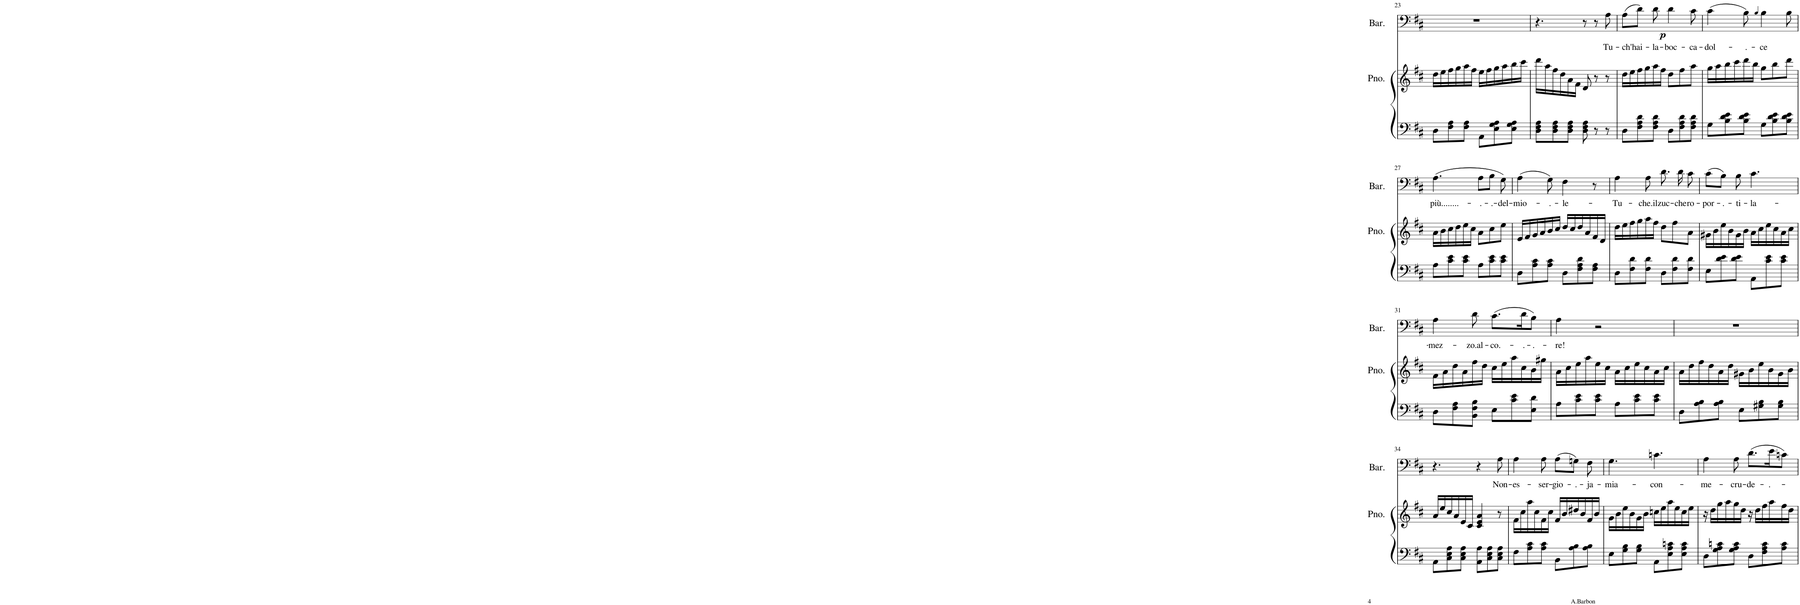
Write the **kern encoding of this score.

**kern	**kern	**kern	**text	**dynam
*part3	*part2	*part1	*part1	*part1
*staff3	*staff2	*staff1	*staff1	*staff1
*I"Piano	*I"Piano	*I"Baritone	*	*
*I'Pno	*I'Pno.	*I'Bar.	*	*
!!LO:PB:g=z
*clefF4	*clefG2	*clefF4	*	*
*k[f#c#]	*k[f#c#]	*k[f#c#]	*	*
*M6/8	*M6/8	*M6/8	*	*
=23	=23	=23	=23	=23
8D\L	16dd\LL	2.r	.	.
.	16ee\	.	.	.
8F#\ 8A\	16ff#\	.	.	.
.	16gg\	.	.	.
8F#\ 8A\J	16aa\	.	.	.
.	16ff#\JJ	.	.	.
8AA\L	16ee\LL	.	.	.
.	16ff#\	.	.	.
8E\ 8G\ 8A\	16gg\	.	.	.
.	16aa\	.	.	.
8E\ 8G\ 8A\J	16bb\	.	.	.
.	16ccc#\JJ	.	.	.
=24	=24	=24	=24	=24
8D\ 8F#\ 8A\L	16ddd\LL	4.r	.	.
.	16aa\	.	.	.
8D\ 8F#\ 8A\	16ff#\	.	.	.
.	16dd\	.	.	.
8D\ 8F#\ 8A\J	16a\	.	.	.
.	16f#\JJ	.	.	.
8D\ 8F#\ 8A\	8d/	8r	.	.
!	!	!	!	!LO:DY:b
8r	8r	8r	.	p
!	!	!	!LO:LY:b	!
8r	8r	8A\	Tu-	.
=25	=25	=25	=25	=25
!	!	!	!LO:LY:b	!
8D\L	16dd\LL	(8A\L	-ch'hai-	.
.	16ee\	.	.	.
8F#\ 8A\ 8d\	16ff#\	8d\J)	.	.
.	16gg\	.	.	.
!	!	!	!LO:LY:b	!
8F#\ 8A\ 8d\J	16aa\	8d\	-la-	.
.	16ff#\JJ	.	.	.
!	!	!	!LO:LY:b	!
8D\L	8dd\L	4d\	-boc-	.
8F#\ 8A\ 8d\	8ff#\	.	.	.
!	!	!	!LO:LY:b	!
8F#\ 8A\ 8d\J	8aa\J	8c#\	-ca-	.
=26	=26	=26	=26	=26
!	!	!	!LO:LY:b	!
8G\L	16gg\LL	(4c#\	-dol-	.
.	16aa\	.	.	.
8B\ 8d\ 8e\	16bb\	.	.	.
.	16ccc#\	.	.	.
!	!	!	!LO:LY:b	!
8B\ 8d\ 8e\J	16ddd\	8B\)	-.-	.
.	16bb\JJ	.	.	.
.	.	4qB/	.	.
!	!	!	!LO:LY:b	!
8G\L	8gg\L	4B\	-ce	.
8B\ 8d\ 8e\	8bb\	.	.	.
8B\ 8d\ 8e\J	8ddd\J	8B\	.	.
!!LO:LB:g=z
=27	=27	=27	=27	=27
!	!	!	!LO:LY:b	!
8A\L	16a\LL	(4.A\	più........-	.
.	16b\	.	.	.
8c#\ 8e\	16cc#\	.	.	.
.	16dd\	.	.	.
8c#\ 8e\J	16ee\	.	.	.
.	16cc#\JJ	.	.	.
!	!	!	!LO:LY:b	!
8A\L	8a\L	8A\L	-.-	.
!	!	!	!LO:LY:b	!
8c#\ 8e\	8cc#\	8B\J	-.-	.
!	!	!	!LO:LY:b	!
8c#\ 8e\J	8ee\J	8G\)	-del-	.
=28	=28	=28	=28	=28
!	!	!	!LO:LY:b	!
8D\L	16e/LL	(4A\	-mio-	.
.	16f#/	.	.	.
8A\ 8c#\	16g/	.	.	.
.	16a/	.	.	.
!	!	!	!LO:LY:b	!
8A\ 8c#\J	16b/	8G\)	-.-	.
.	16cc#/JJ	.	.	.
!	!	!	!LO:LY:b	!
8D\L	16dd/LL	4F#\	-le-	.
.	16cc#/	.	.	.
8F#\ 8A\ 8d\	16dd/	.	.	.
.	16a/	.	.	.
8F#\ 8A\J	16f#/	8r	.	.
.	16d/JJ	.	.	.
=29	=29	=29	=29	=29
!	!	!	!LO:LY:b	!
8D\L	16dd\LL	4A\	-Tu-	.
.	16ee\	.	.	.
8F#\ 8d\	16ff#\	.	.	.
.	16gg\	.	.	.
!	!	!	!LO:LY:b	!
8F#\ 8d\J	16aa\	8A\	-che.il-	.
.	16ff#\JJ	.	.	.
!	!	!	!LO:LY:b	!
8D\L	8dd\L	8.d\	-zuc-	.
8F#\ 8d\	8ff#\	.	.	.
!	!	!	!LO:LY:b	!
.	.	16d\	-che-	.
!	!	!	!LO:LY:b	!
8F#\ 8d\J	8a\J	8c#\	-ro-	.
=30	=30	=30	=30	=30
!	!	!	!LO:LY:b	!
8E\L	16g#X\LL	(8c#\L	-por-	.
.	16b\	.	.	.
!	!	!	!LO:LY:b	!
8d\ 8e\	16ee\	8B\J)	-.-	.
.	16b\	.	.	.
!	!	!	!LO:LY:b	!
8d\ 8e\J	16g#\	8B\	-ti-	.
.	16b\JJ	.	.	.
!	!	!	!LO:LY:b	!
8AA\L	16a\LL	4.c#\	-la-	.
.	16cc#\	.	.	.
8c#\ 8e\	16ee\	.	.	.
.	16cc#\	.	.	.
8c#\ 8e\J	16a\	.	.	.
.	16cc#\JJ	.	.	.
!!LO:LB:g=z
=31	=31	=31	=31	=31
!	!	!	!LO:LY:b	!
8D\L	16f#\LL	4A\	-mez-	.
.	16a\	.	.	.
8F#\ 8A\	16dd\	.	.	.
.	16a\	.	.	.
!	!	!	!LO:LY:b	!
8BB\ 8F#\ 8B\J	16ff#\	8d\	-zo.al-	.
.	16dd\JJ	.	.	.
!	!	!	!LO:LY:b	!
8E\L	16cc#\LL	(8.c#\L	-co.-	.
.	16ee\	.	.	.
8c#\ 8e\	16aa\	.	.	.
!	!	!	!LO:LY:b	!
.	16cc#\	16d\K	-.-	.
!	!	!	!LO:LY:b	!
8E\ 8d\J	16b\	8B\J)	-.-	.
.	16gg#X\JJ	.	.	.
=32	=32	=32	=32	=32
!	!	!	!LO:LY:b	!
8A\L	16a\LL	4A\	-re!	.
.	16cc#\	.	.	.
8c#\ 8e\	16ee\	.	.	.
.	16aa\	.	.	.
8c#\ 8e\J	16ee\	2r	.	.
.	16cc#\JJ	.	.	.
8A\L	16a\LL	.	.	.
.	16cc#\	.	.	.
8c#\ 8e\	16ee\	.	.	.
.	16cc#\	.	.	.
8c#\ 8e\J	16a\	.	.	.
.	16cc#\JJ	.	.	.
=33	=33	=33	=33	=33
8D\L	16a\LL	2.r	.	.
.	16dd\	.	.	.
8A\ 8B\	16ff#\	.	.	.
.	16dd\	.	.	.
8A\ 8B\J	16a\	.	.	.
.	16dd\JJ	.	.	.
8E\L	16g#X\LL	.	.	.
.	16b\	.	.	.
8G#X\ 8B\	16ee\	.	.	.
.	16b\	.	.	.
8G#\ 8B\J	16g#\	.	.	.
.	16b\JJ	.	.	.
!!LO:LB:g=z
=34	=34	=34	=34	=34
8AA\L	16a/LL	4.r	.	.
.	16ee/	.	.	.
8C#\ 8E\ 8A\	16cc#/	.	.	.
.	16a/	.	.	.
8C#\ 8E\ 8A\J	16e/	.	.	.
.	16c#/JJ	.	.	.
8AA\ 8A\L	4c#/ 4e/ 4a/	4r	.	.
8C#\ 8E\ 8A\	.	.	.	.
!	!	!	!LO:LY:b	!
8C#\ 8E\ 8A\J	8r	8A\	Non-	.
=35	=35	=35	=35	=35
!	!	!	!LO:LY:b	!
8F#\L	16f#\LL	4A\	-es-	.
.	16cc#\	.	.	.
8A\ 8c#\	16aa\	.	.	.
.	16cc#\	.	.	.
!	!	!	!LO:LY:b	!
8A\ 8c#\J	16f#\	8A\	-ser-	.
.	16cc#\JJ	.	.	.
!	!	!	!LO:LY:b	!
8BB\L	16f#/LL	(8A\L	-gio-	.
.	16b/	.	.	.
!	!	!	!LO:LY:b	!
8A\ 8B\	16dd#X/	8Gn\J)	-.-	.
.	16b/	.	.	.
!	!	!	!LO:LY:b	!
8A\ 8B\J	16f#/	8F#\	-ja-	.
.	16b/JJ	.	.	.
=36	=36	=36	=36	=36
!	!	!	!LO:LY:b	!
8E\L	16g\LL	4.G\	-mia-	.
.	16b\	.	.	.
8G\ 8B\	16ee\	.	.	.
.	16b\	.	.	.
8G\ 8B\J	16g\	.	.	.
.	16b\JJ	.	.	.
!	!	!	!LO:LY:b	!
8AA\L	16ccn\LL	4.cn\	-con-	.
.	16ee\	.	.	.
8E\ 8A\ 8cn\	16aa\	.	.	.
.	16ee\	.	.	.
8E\ 8A\ 8c\J	16cc\	.	.	.
.	16ee\JJ	.	.	.
=37	=37	=37	=37	=37
!	!	!	!LO:LY:b	!
8D\L	16r	4A\	-me-	.
.	16dd\LL	.	.	.
8G\ 8A\ 8cn\	16gg\	.	.	.
.	16aa\	.	.	.
!	!	!	!LO:LY:b	!
8G\ 8A\ 8c\J	16gg\	8A\	-cru-	.
.	16dd\JJ	.	.	.
!	!	!	!LO:LY:b	!
8D\L	16r	(8.d\L	-de-	.
.	16dd\LL	.	.	.
8F#\ 8A\ 8c\	16ff#\	.	.	.
!	!	!	!LO:LY:b	!
.	16aa\	16e\K	-.-	.
8A\ 8c\J	16ff#\	8cn\J)	.	.
.	16dd\JJ	.	.	.
=	=	=	=	=
*-	*-	*-	*-	*-
